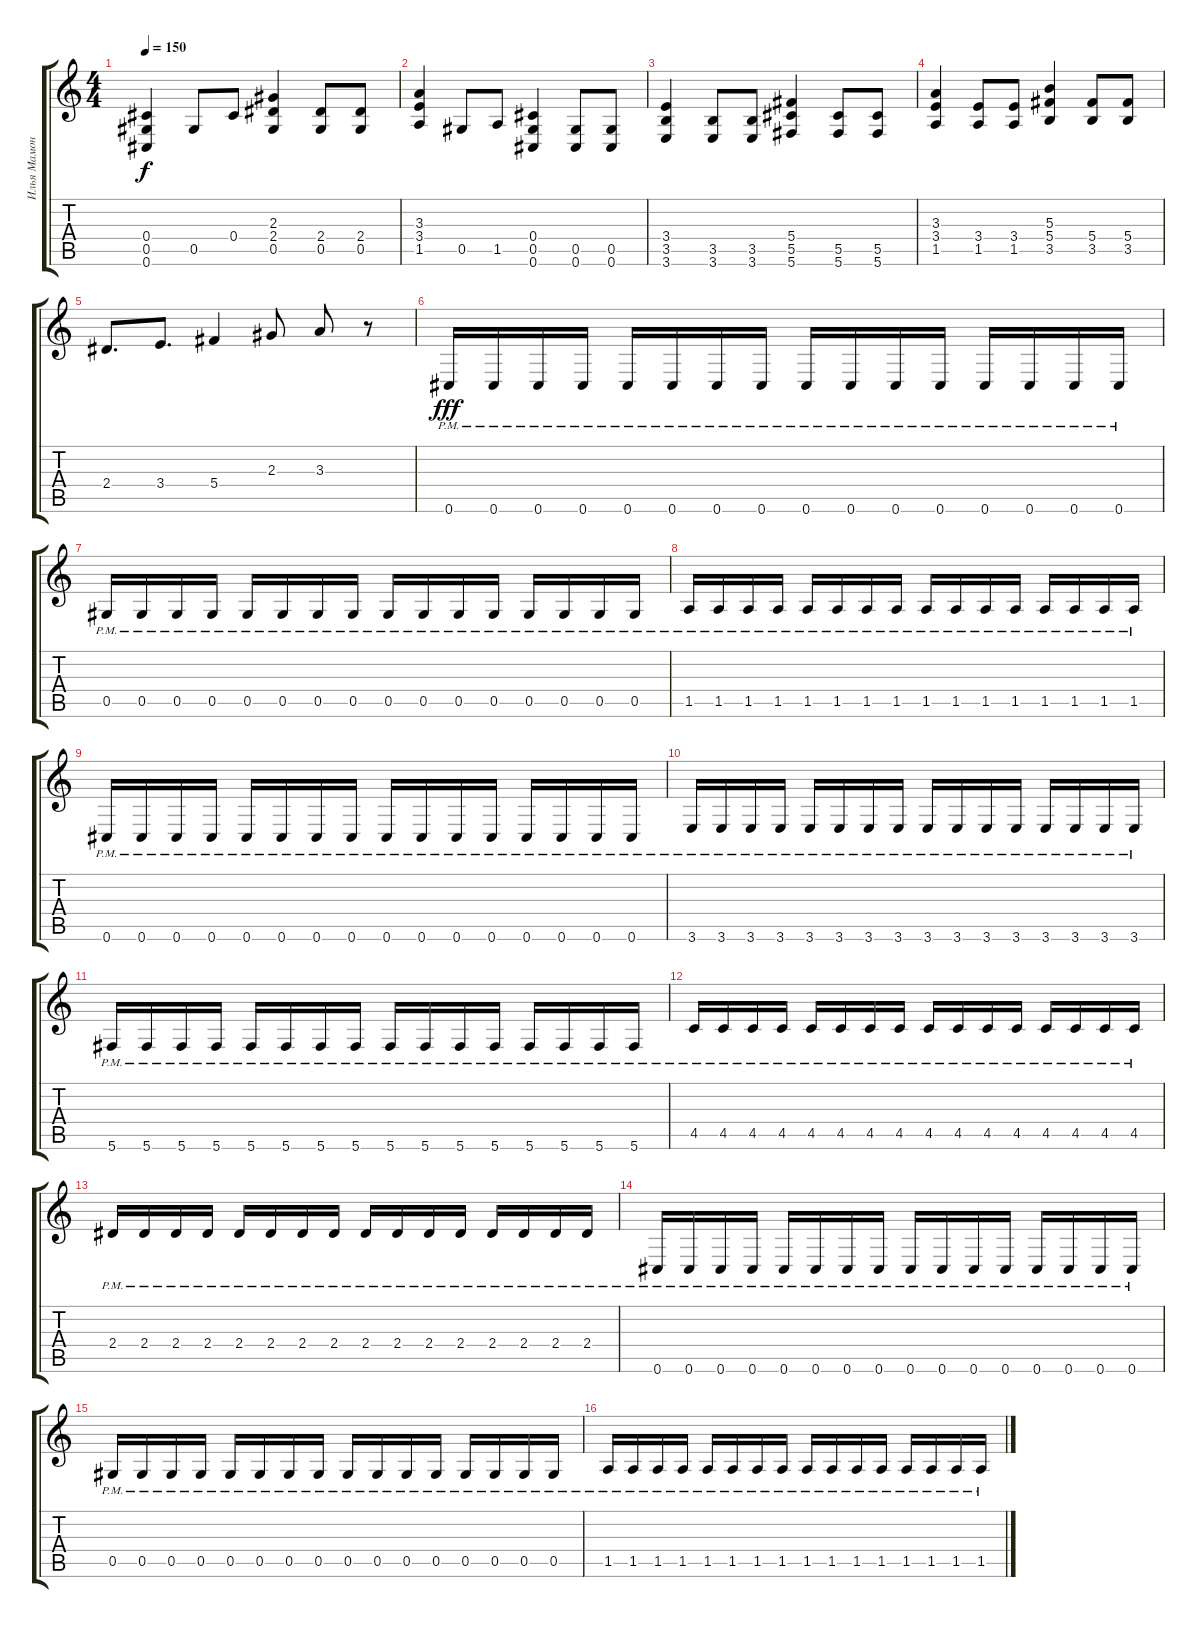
\track ("Илья Мамонтов" "Илья Мамон") {instrument distortionguitar}
\staff {score tabs}
\tuning (Eb4 Bb3 Gb3 Db3 Ab2 Db2) {hide}
\ts (4 4)
\tempo 150
\clef g2
\ks c
(0.4 0.5 0.6).4{dy f} 0.5.8 0.4.8 (2.3 2.4 0.5).4 (2.4 0.5).8 (2.4 0.5).8 |
(3.3 3.4 1.5).4 0.5.8 1.5.8 (0.4 0.5 0.6).4 (0.5 0.6).8 (0.5 0.6).8 |
(3.4 3.5 3.6).4 (3.5 3.6).8 (3.5 3.6).8 (5.4 5.5 5.6).4 (5.5 5.6).8 (5.5 5.6).8 |
(3.3 3.4 1.5).4 (3.4 1.5).8 (3.4 1.5).8 (5.3 5.4 3.5).4 (5.4 3.5).8 (5.4 3.5).8 |
2.4.8{d balance 13} 3.4.8{d} 5.4.4 2.3.8 3.3.8 r.8 |
0.6{pm}.16{dy fff} 0.6{pm}.16 0.6{pm}.16 0.6{pm}.16 0.6{pm}.16 0.6{pm}.16 0.6{pm}.16 0.6{pm}.16 0.6{pm}.16 0.6{pm}.16 0.6{pm}.16 0.6{pm}.16 0.6{pm}.16 0.6{pm}.16 0.6{pm}.16 0.6{pm}.16 |
0.5{pm}.16 0.5{pm}.16 0.5{pm}.16 0.5{pm}.16 0.5{pm}.16 0.5{pm}.16 0.5{pm}.16 0.5{pm}.16 0.5{pm}.16 0.5{pm}.16 0.5{pm}.16 0.5{pm}.16 0.5{pm}.16 0.5{pm}.16 0.5{pm}.16 0.5{pm}.16 |
1.5{pm}.16 1.5{pm}.16 1.5{pm}.16 1.5{pm}.16 1.5{pm}.16 1.5{pm}.16 1.5{pm}.16 1.5{pm}.16 1.5{pm}.16 1.5{pm}.16 1.5{pm}.16 1.5{pm}.16 1.5{pm}.16 1.5{pm}.16 1.5{pm}.16 1.5{pm}.16 |
0.6{pm}.16 0.6{pm}.16 0.6{pm}.16 0.6{pm}.16 0.6{pm}.16 0.6{pm}.16 0.6{pm}.16 0.6{pm}.16 0.6{pm}.16 0.6{pm}.16 0.6{pm}.16 0.6{pm}.16 0.6{pm}.16 0.6{pm}.16 0.6{pm}.16 0.6{pm}.16 |
3.6{pm}.16 3.6{pm}.16 3.6{pm}.16 3.6{pm}.16 3.6{pm}.16 3.6{pm}.16 3.6{pm}.16 3.6{pm}.16 3.6{pm}.16 3.6{pm}.16 3.6{pm}.16 3.6{pm}.16 3.6{pm}.16 3.6{pm}.16 3.6{pm}.16 3.6{pm}.16 |
5.6{pm}.16 5.6{pm}.16 5.6{pm}.16 5.6{pm}.16 5.6{pm}.16 5.6{pm}.16 5.6{pm}.16 5.6{pm}.16 5.6{pm}.16 5.6{pm}.16 5.6{pm}.16 5.6{pm}.16 5.6{pm}.16 5.6{pm}.16 5.6{pm}.16 5.6{pm}.16 |
4.5{pm}.16 4.5{pm}.16 4.5{pm}.16 4.5{pm}.16 4.5{pm}.16 4.5{pm}.16 4.5{pm}.16 4.5{pm}.16 4.5{pm}.16 4.5{pm}.16 4.5{pm}.16 4.5{pm}.16 4.5{pm}.16 4.5{pm}.16 4.5{pm}.16 4.5{pm}.16 |
2.4{pm}.16 2.4{pm}.16 2.4{pm}.16 2.4{pm}.16 2.4{pm}.16 2.4{pm}.16 2.4{pm}.16 2.4{pm}.16 2.4{pm}.16 2.4{pm}.16 2.4{pm}.16 2.4{pm}.16 2.4{pm}.16 2.4{pm}.16 2.4{pm}.16 2.4{pm}.16 |
0.6{pm}.16 0.6{pm}.16 0.6{pm}.16 0.6{pm}.16 0.6{pm}.16 0.6{pm}.16 0.6{pm}.16 0.6{pm}.16 0.6{pm}.16 0.6{pm}.16 0.6{pm}.16 0.6{pm}.16 0.6{pm}.16 0.6{pm}.16 0.6{pm}.16 0.6{pm}.16 |
0.5{pm}.16 0.5{pm}.16 0.5{pm}.16 0.5{pm}.16 0.5{pm}.16 0.5{pm}.16 0.5{pm}.16 0.5{pm}.16 0.5{pm}.16 0.5{pm}.16 0.5{pm}.16 0.5{pm}.16 0.5{pm}.16 0.5{pm}.16 0.5{pm}.16 0.5{pm}.16 |
1.5{pm}.16 1.5{pm}.16 1.5{pm}.16 1.5{pm}.16 1.5{pm}.16 1.5{pm}.16 1.5{pm}.16 1.5{pm}.16 1.5{pm}.16 1.5{pm}.16 1.5{pm}.16 1.5{pm}.16 1.5{pm}.16 1.5{pm}.16 1.5{pm}.16 1.5{pm}.16
